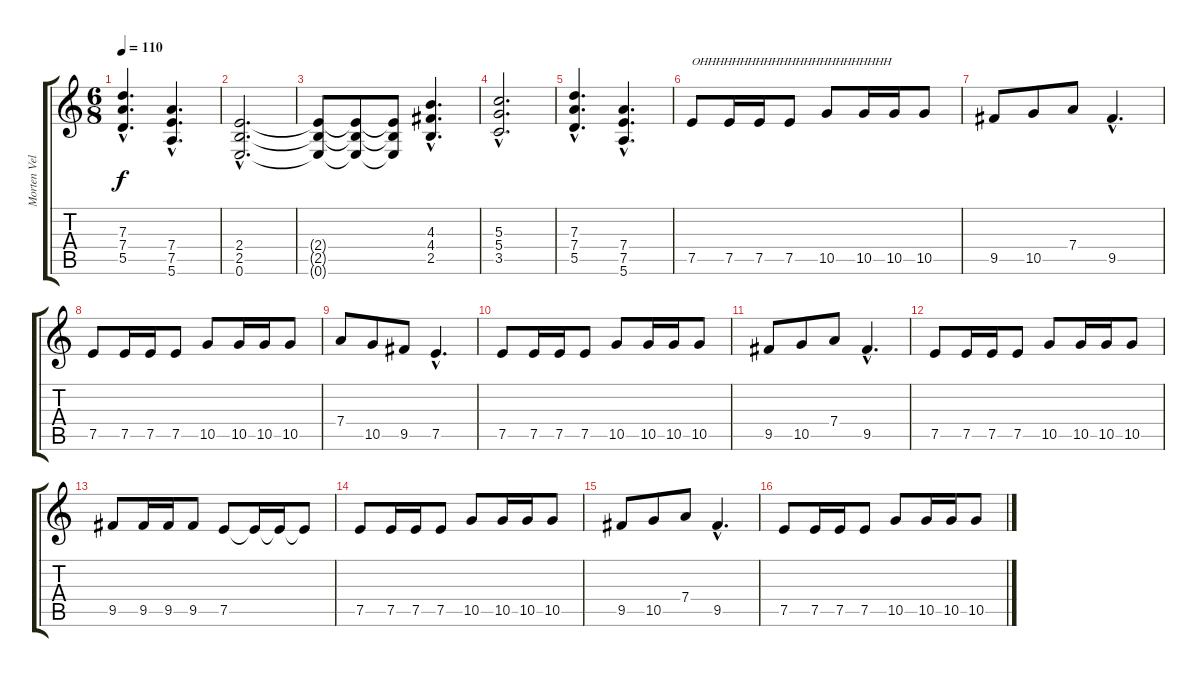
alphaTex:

\track ("Morten Veland(the god)" "Morten Vel") {instrument distortionguitar}
\staff {score tabs}
\tuning (E4 B3 G3 D3 A2 E2) {hide}
\ts (6 8)
\tempo 110
\clef g2
\ks c
(7.3{hac} 7.4{hac} 5.5{hac}).4{d dy f} (7.4{hac} 7.5{hac} 5.6{hac}).4{d} |
(2.4{hac} 2.5{hac} 0.6{hac}).2{d} |
(2.4{t} 2.5{t} 0.6{t}).8 (2.4{t} 2.5{t} 0.6{t}).8 (2.4{t} 2.5{t} 0.6{t}).8 (4.3{hac} 4.4{hac} 2.5{hac}).4{d} |
(5.3{hac} 5.4{hac} 3.5{hac}).2{d} |
(7.3{hac} 7.4{hac} 5.5{hac}).4{d} (7.4{hac} 7.5{hac} 5.6{hac}).4{d} |
7.5.8{txt "OHHHHHHHHHHHHHHHHHHHHHHHH"} 7.5.16 7.5.16 7.5.8 10.5.8 10.5.16 10.5.16 10.5.8 |
9.5.8 10.5.8 7.4.8 9.5{hac}.4{d} |
7.5.8 7.5.16 7.5.16 7.5.8 10.5.8 10.5.16 10.5.16 10.5.8 |
7.4.8 10.5.8 9.5.8 7.5{hac}.4{d} |
7.5.8 7.5.16 7.5.16 7.5.8 10.5.8 10.5.16 10.5.16 10.5.8 |
9.5.8 10.5.8 7.4.8 9.5{hac}.4{d} |
7.5.8 7.5.16 7.5.16 7.5.8 10.5.8 10.5.16 10.5.16 10.5.8 |
9.5.8 9.5.16 9.5.16 9.5.8 7.5.8 7.5{t}.16 7.5{t}.16 7.5{t}.8 |
7.5.8 7.5.16 7.5.16 7.5.8 10.5.8 10.5.16 10.5.16 10.5.8 |
9.5.8 10.5.8 7.4.8 9.5{hac}.4{d} |
7.5.8 7.5.16 7.5.16 7.5.8 10.5.8 10.5.16 10.5.16 10.5.8
